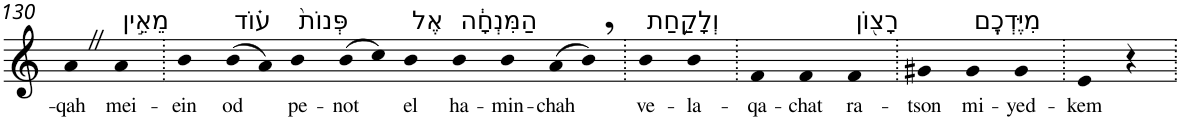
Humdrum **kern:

**kern	**text
*part1	*part1
*staff1	*staff1
*I"Piano	*
*I'Pno	*
!!LO:PB:g=z
*clefG2	*
*k[]	*
=130	=130
!	!LO:LY:b
4aZ	-qah
!LO:TX:a:t=מֵאֵ֣ין	!
!	!LO:LY:b
4a	mei-
=131.	=131.
!	!LO:LY:b
4b	-ein
!LO:TX:a:t=ע֗וֹד	!
!	!LO:LY:b
(>8b	od
8a)	.
!LO:TX:a:t=פְּנוֹת֙	!
!	!LO:LY:b
4b	pe-
!	!LO:LY:b
(>8b	-not
8cc)	.
!LO:TX:a:t=אֶל	!
!	!LO:LY:b
4b	el
!LO:TX:a:t=הַמִּנְחָ֔ה	!
!	!LO:LY:b
4b	ha-
!	!LO:LY:b
4b	-min-
!	!LO:LY:b
(>8a	-chah
8b,)	.
=132.	=132.
!LO:TX:a:t=וְלָקַ֥חַת	!
!	!LO:LY:b
4b	ve-
!	!LO:LY:b
4b	-la-
=133.	=133.
!	!LO:LY:b
4f	-qa-
!	!LO:LY:b
4f	-chat
!LO:TX:a:t=רָצ֖וֹן	!
!	!LO:LY:b
4f	ra-
=134.	=134.
!	!LO:LY:b
4g#X	-tson
!LO:TX:a:t=מִיֶּדְכֶֽם	!
!	!LO:LY:b
4g#	mi-
!	!LO:LY:b
4g#	-yed-
=135.	=135.
!	!LO:LY:b
4e	-kem
4r	.
=.	=.
*-	*-
